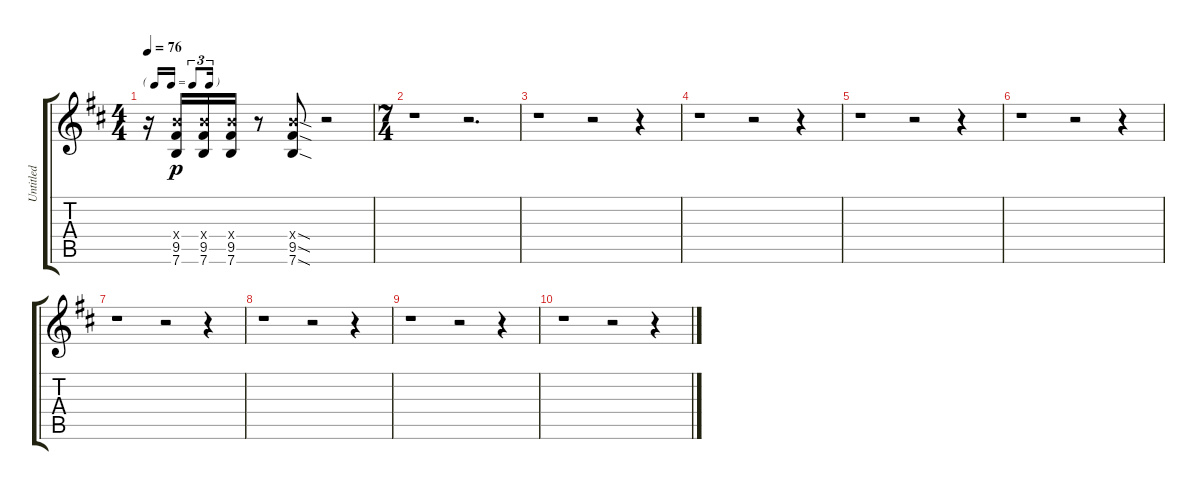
\track ("Untitled" "Untitled") {instrument distortionguitar}
\staff {score tabs}
\tuning (E4 B3 G3 D3 A2 E2) {hide}
\ts (4 4)
\tf triplet16th
\tempo 76
\clef g2
\ks d
r.16{dy p} (9.4{x} 9.5 7.6).16 (9.4{x} 9.5 7.6).16 (9.4{x} 9.5 7.6).16 r.8 (9.4{sod x} 9.5{sod} 7.6{sod}).8 r.2 |
\ts (7 4)
r.1 r.2{d} |
r.1 r.2 r.4 |
r.1 r.2 r.4 |
r.1 r.2 r.4 |
r.1 r.2 r.4 |
r.1 r.2 r.4 |
r.1 r.2 r.4 |
r.1 r.2 r.4 |
r.1 r.2 r.4
